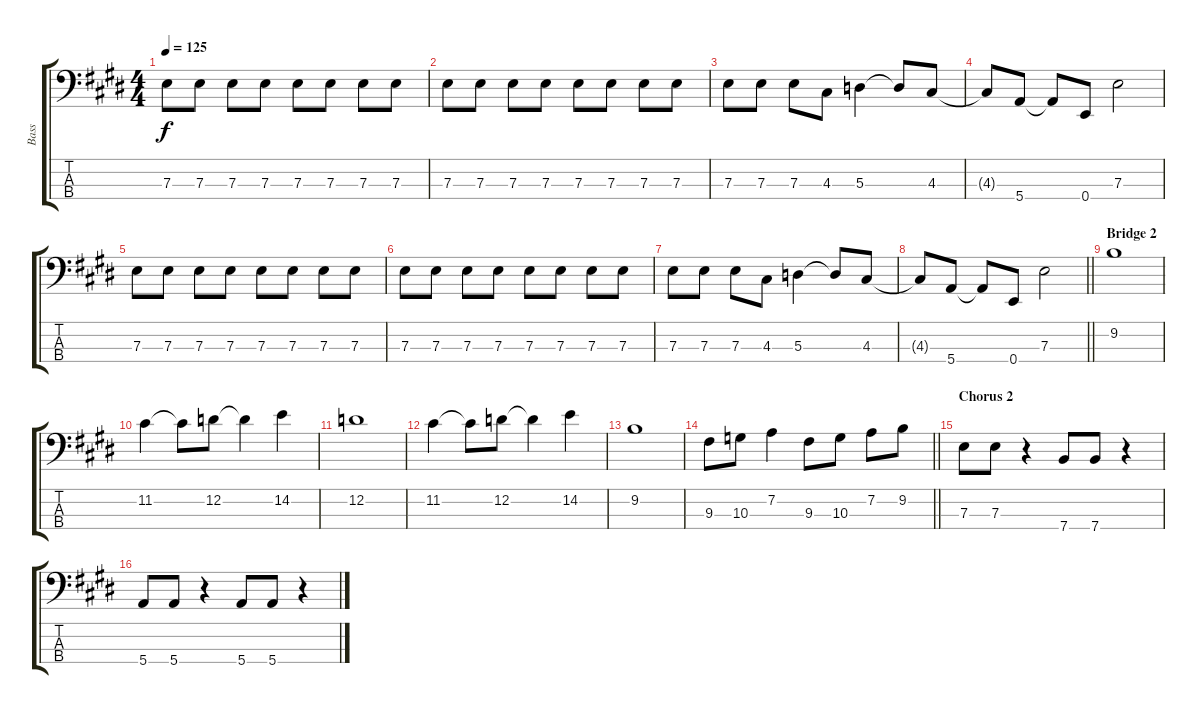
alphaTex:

\track ("Bass" "Bass") {instrument electricbasspick}
\staff {score tabs}
\tuning (G2 D2 A1 E1) {hide}
\ts (4 4)
\tempo 125
\clef f4
\ks e
7.3.8{dy f} 7.3.8 7.3.8 7.3.8 7.3.8 7.3.8 7.3.8 7.3.8 |
7.3.8 7.3.8 7.3.8 7.3.8 7.3.8 7.3.8 7.3.8 7.3.8 |
7.3.8 7.3.8 7.3.8 4.3.8 5.3.4 5.3{t}.8 4.3.8 |
4.3{t}.8 5.4.8 5.4{t}.8 0.4.8 7.3.2 |
7.3.8 7.3.8 7.3.8 7.3.8 7.3.8 7.3.8 7.3.8 7.3.8 |
7.3.8 7.3.8 7.3.8 7.3.8 7.3.8 7.3.8 7.3.8 7.3.8 |
7.3.8 7.3.8 7.3.8 4.3.8 5.3.4 5.3{t}.8 4.3.8 |
\barLineRight lightlight
4.3{t}.8 5.4.8 5.4{t}.8 0.4.8 7.3.2 |
\section ("" "Bridge 2")
9.2.1 |
11.2.4 11.2{t}.8 12.2.8 12.2{t}.4 14.2.4 |
12.2.1 |
11.2.4 11.2{t}.8 12.2.8 12.2{t}.4 14.2.4 |
9.2.1 |
\barLineRight lightlight
9.3.8 10.3.8 7.2.4 9.3.8 10.3.8 7.2.8 9.2.8 |
\section ("" "Chorus 2")
7.3.8 7.3.8 r.4 7.4.8 7.4.8 r.4 |
5.4.8 5.4.8 r.4 5.4.8 5.4.8 r.4
